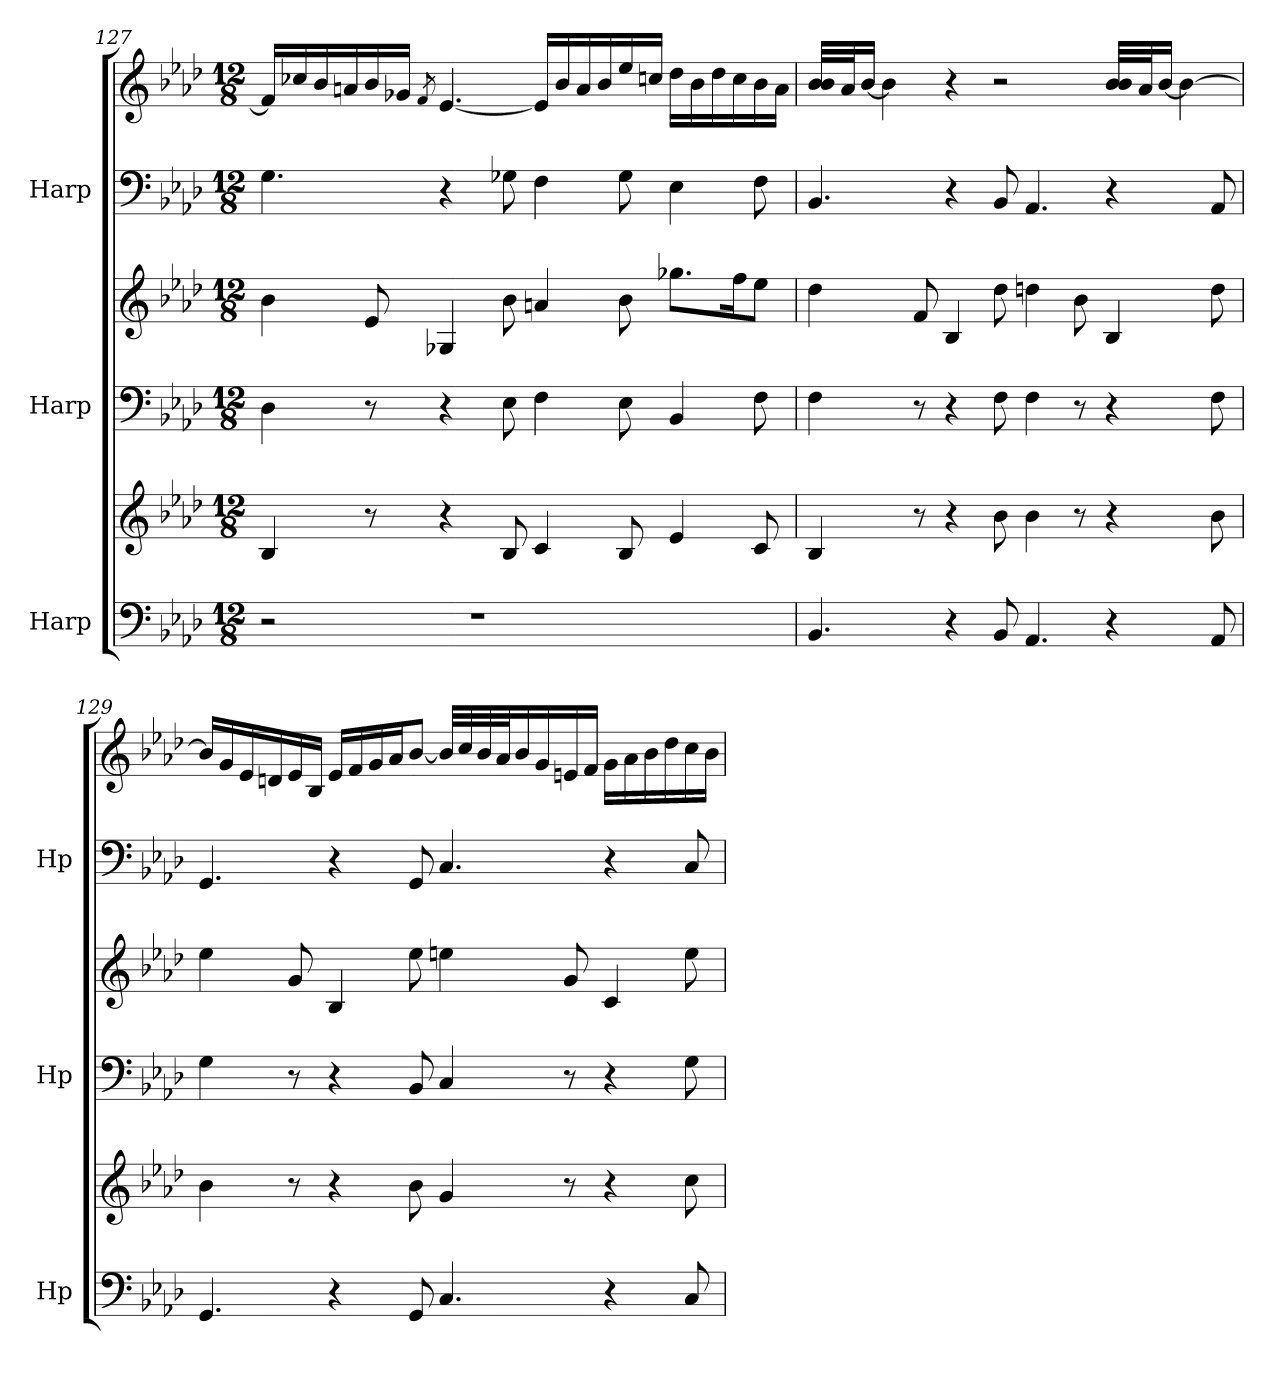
**kern	**kern	**kern	**kern	**kern	**kern
*part3	*part3	*part2	*part2	*part1	*part1
*staff6	*staff5	*staff4	*staff3	*staff2	*staff1
*I"Harp	*	*I"Harp	*	*I"Harp	*
*I'Hp	*	*I'Hp	*	*I'Hp	*
!!LO:LB:g=z
*clefF4	*clefG2	*clefF4	*clefG2	*clefF4	*clefG2
*k[b-e-a-d-]	*k[b-e-a-d-]	*k[b-e-a-d-]	*k[b-e-a-d-]	*k[b-e-a-d-]	*k[b-e-a-d-]
*M12/8	*M12/8	*M12/8	*M12/8	*M12/8	*M12/8
=127	=127	=127	=127	=127	=127
2r	4B-/	4D-\	4b-\	4.G\	16f/LL]
.	.	.	.	.	16cc-X/
.	.	.	.	.	16b-/
.	.	.	.	.	16an/
.	8r	8r	8e-/	.	16b-/
.	.	.	.	.	16g-X/JJ
.	.	.	.	.	8qf/
.	4r	4r	4G-X/	4r	[4.e-/
1r	.	.	.	.	.
.	8B-/	8E-\	8b-\	8G-X\	.
.	4c/	4F\	4an/	4F\	16e-/LL]
.	.	.	.	.	16b-/
.	.	.	.	.	16a/
.	.	.	.	.	16b-/
.	8B-/	8E-\	8b-\	8G-\	16ee-/
.	.	.	.	.	16ccn/JJ
.	4e-/	4BB-/	8.gg-X\L	4E-\	16dd-\LL
.	.	.	.	.	16b-\
.	.	.	.	.	16dd-\
.	.	.	16ff\K	.	16cc\
.	8c/	8F\	8ee-\J	8F\	16b-\
.	.	.	.	.	16a\JJ
!!LO:PB:g=z
=128	=128	=128	=128	=128	=128
4.BB-/	4B-/	4F\	4dd-\	4.BB-/	32b-/ 32b-/LLL
.	.	.	.	.	32a-/J
.	.	.	.	.	[16b-/JJ
.	.	.	.	.	4b-\]
.	8r	8r	8f/	.	.
4r	4r	4r	4B-/	4r	4r
8BB-/	8b-\	8F\	8dd-\	8BB-/	2r
4.AA-/	4b-\	4F\	4ddn\	4.AA-/	.
.	8r	8r	8b-\	.	.
4r	4r	4r	4B-/	4r	32b-/ 32b-/LLL
.	.	.	.	.	32a-/J
.	.	.	.	.	[16b-/JJ
.	.	.	.	.	4b-\_
8AA-/	8b-\	8F\	8dd\	8AA-/	.
!!LO:LB:g=z
=129	=129	=129	=129	=129	=129
4.GG/	4b-\	4G\	4ee-\	4.GG/	16b-/LL]
.	.	.	.	.	16g/
.	.	.	.	.	16e-/
.	.	.	.	.	16dn/
.	8r	8r	8g/	.	16e-/
.	.	.	.	.	16B-/JJ
4r	4r	4r	4B-/	4r	16e-/LL
.	.	.	.	.	16f/
.	.	.	.	.	16g/
.	.	.	.	.	16a-/J
8GG/	8b-\	8BB-/	8ee-\	8GG/	[8b-/J
4.C/	4g/	4C/	4een\	4.C/	32b-/LLL]
.	.	.	.	.	32cc/
.	.	.	.	.	32b-/
.	.	.	.	.	32a-/J
.	.	.	.	.	16b-/
.	.	.	.	.	16g/
.	8r	8r	8g/	.	16en/
.	.	.	.	.	16f/JJ
4r	4r	4r	4c/	4r	16g\LL
.	.	.	.	.	16a-\
.	.	.	.	.	16b-\
.	.	.	.	.	16dd-\
8C/	8cc\	8G\	8ee\	8C/	16cc\
.	.	.	.	.	16b-\JJ
=	=	=	=	=	=
*-	*-	*-	*-	*-	*-
